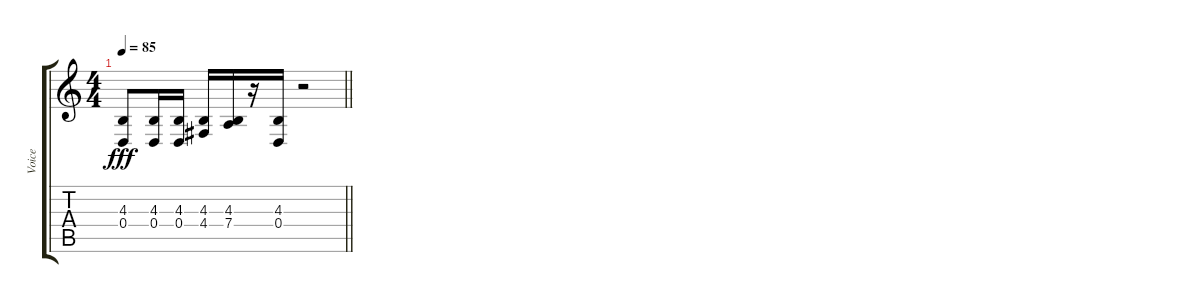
\track ("Voice" "Voice") {instrument tenorsax}
\staff {score tabs}
\tuning (E4 B3 G3 D3 A2 E2) {hide}
\ts (4 4)
\tempo 85
\clef g2
\barLineRight lightlight
\ks c
(4.3 0.4).8{dy fff} (4.3 0.4).16 (4.3 0.4).16 (4.3 4.4).16 (4.3 7.4).16 r.16 (4.3 0.4).16 r.2
